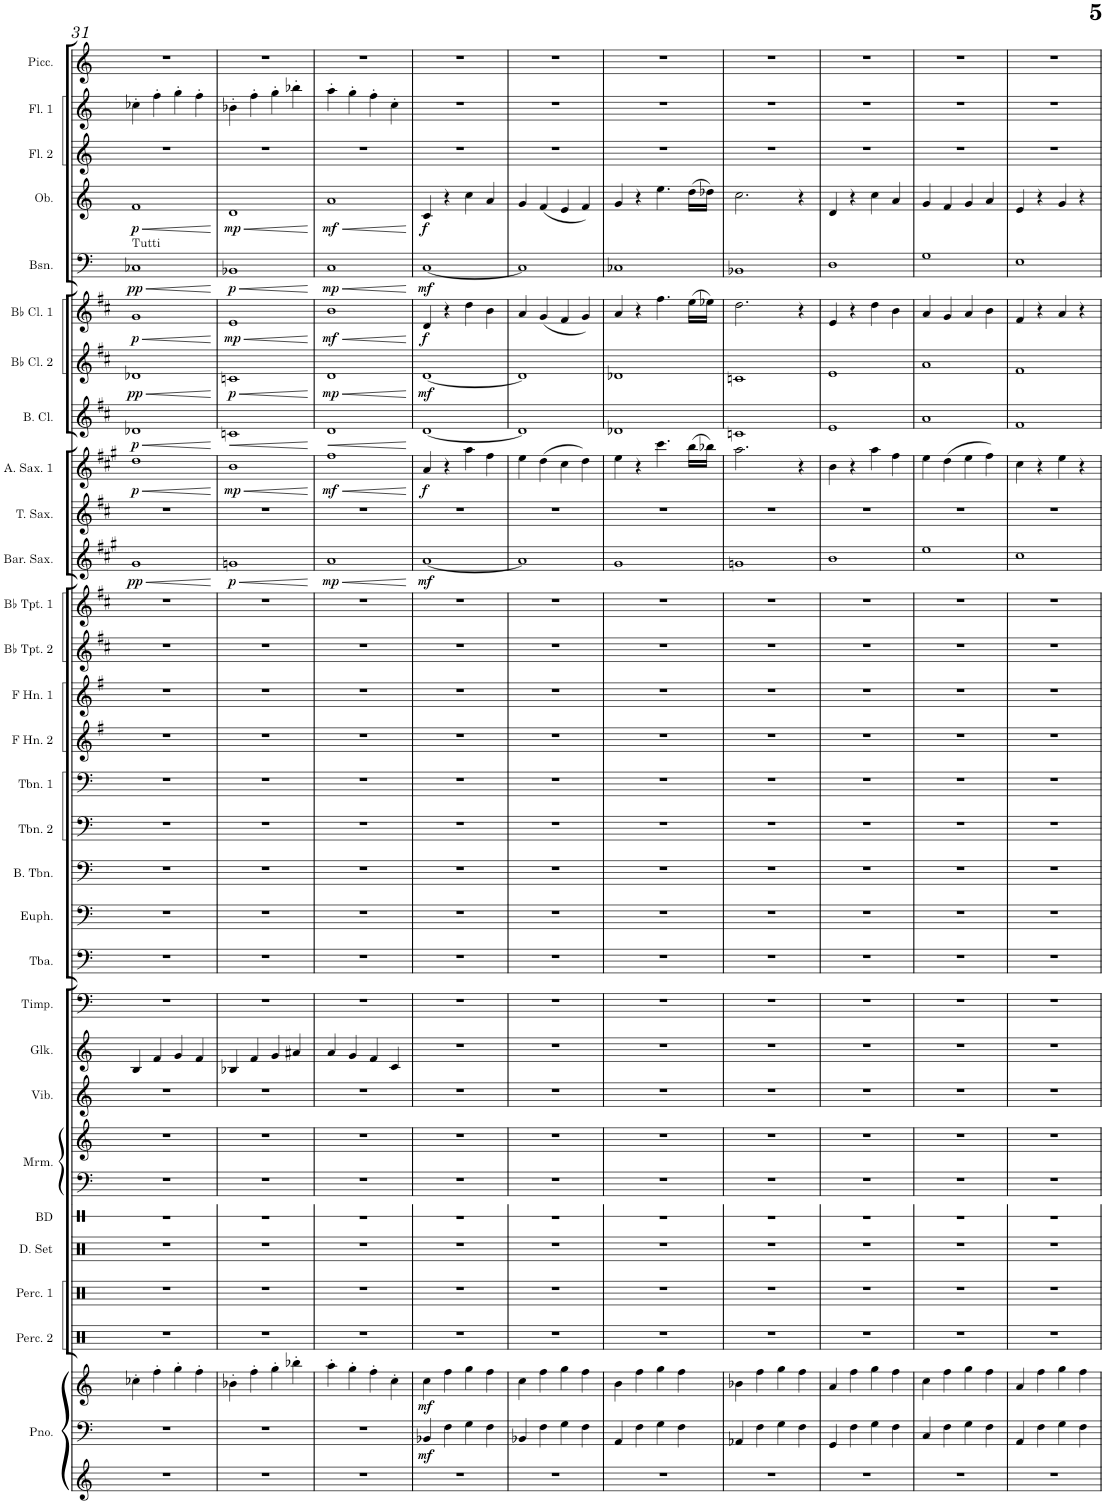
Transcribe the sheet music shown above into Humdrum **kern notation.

**kern	**kern	**kern	**dynam	**kern	**kern	**kern	**kern	**kern	**kern	**kern	**kern	**kern	**kern	**kern	**kern	**kern	**kern	**kern	**kern	**kern	**kern	**kern	**dynam	**kern	**kern	**dynam	**kern	**dynam	**kern	**dynam	**kern	**dynam	**kern	**dynam	**kern	**dynam	**kern	**kern	**kern
*part29	*part29	*part29	*part29	*part28	*part27	*part26	*part25	*part24	*part24	*part23	*part22	*part21	*part20	*part19	*part18	*part17	*part16	*part15	*part14	*part13	*part12	*part11	*part11	*part10	*part9	*part9	*part8	*part8	*part7	*part7	*part6	*part6	*part5	*part5	*part4	*part4	*part3	*part2	*part1
*staff32	*staff31	*staff30	*staff30/31/32	*staff29	*staff28	*staff27	*staff26	*staff25	*staff24	*staff23	*staff22	*staff21	*staff20	*staff19	*staff18	*staff17	*staff16	*staff15	*staff14	*staff13	*staff12	*staff11	*staff11	*staff10	*staff9	*staff9	*staff8	*staff8	*staff7	*staff7	*staff6	*staff6	*staff5	*staff5	*staff4	*staff4	*staff3	*staff2	*staff1
*I"Piano	*	*	*	*I"Percussion 2	*I"Percussion 1	*I"Drumset	*I"Bass Drum	*I"Marimba	*	*I"Vibraphone	*I"Glockenspiel	*I"Timpani	*I"Tuba	*I"Euphonium	*I"Bass Trombone	*I"Trombone 2	*I"Trombone 1	*I"French Horn 2	*I"French Horn 1	*I"Bb Trumpet 2	*I"Bb Trumpet 1	*I"Baritone Saxophone	*	*I"Tenor Saxophone	*I"Alto Saxophone 1	*	*I"Bass Clarinet	*	*I"Bb Clarinet 2	*	*I"Bb Clarinet 1	*	*I"Bassoon	*	*I"Oboe	*	*I"Flute 2	*I"Flute 1	*I"Piccolo
*I'Pno.	*	*	*	*I'Perc. 2	*I'Perc. 1	*I'D. Set	*I'BD	*I'Mrm.	*	*I'Vib.	*I'Glk.	*I'Timp.	*I'Tba.	*I'Euph.	*I'B. Tbn.	*I'Tbn. 2	*I'Tbn. 1	*I'F Hn. 2	*I'F Hn. 1	*I'Bb Tpt. 2	*I'Bb Tpt. 1	*I'Bar. Sax.	*	*I'T. Sax.	*I'A. Sax. 1	*	*I'B. Cl.	*	*I'Bb Cl. 2	*	*I'Bb Cl. 1	*	*I'Bsn.	*	*I'Ob.	*	*I'Fl. 2	*I'Fl. 1	*I'Picc.
!!LO:PB:g=z
*clefG2	*clefF4	*clefG2	*	*clefX	*clefX	*clefX	*clefX	*clefF4	*clefG2	*clefG2	*clefG2	*clefF4	*clefF4	*clefF4	*clefF4	*clefF4	*clefF4	*clefG2	*clefG2	*clefG2	*clefG2	*clefG2	*	*clefG2	*clefG2	*	*clefG2	*	*clefG2	*	*clefG2	*	*clefF4	*	*clefG2	*	*clefG2	*clefG2	*clefG2
*	*	*	*	*	*	*	*	*	*	*	*Trd-14c-24	*	*	*	*	*	*	*Trd4c7	*Trd4c7	*Trd1c2	*Trd1c2	*Trd12c21	*	*Trd8c14	*Trd5c9	*	*Trd8c14	*	*Trd1c2	*	*Trd1c2	*	*	*	*	*	*	*	*Trd-7c-12
*k[]	*k[]	*k[]	*	*k[]	*k[]	*k[]	*k[]	*k[]	*k[]	*k[]	*k[]	*k[]	*k[]	*k[]	*k[]	*k[]	*k[]	*k[f#]	*k[f#]	*k[f#c#]	*k[f#c#]	*k[f#c#g#]	*	*k[f#c#]	*k[f#c#g#]	*	*k[f#c#]	*	*k[f#c#]	*	*k[f#c#]	*	*k[]	*	*k[]	*	*k[]	*k[]	*k[]
*M4/4	*M4/4	*M4/4	*	*M4/4	*M4/4	*M4/4	*M4/4	*M4/4	*M4/4	*M4/4	*M4/4	*M4/4	*M4/4	*M4/4	*M4/4	*M4/4	*M4/4	*M4/4	*M4/4	*M4/4	*M4/4	*M4/4	*	*M4/4	*M4/4	*	*M4/4	*	*M4/4	*	*M4/4	*	*M4/4	*	*M4/4	*	*M4/4	*M4/4	*M4/4
=31	=31	=31	=31	=31	=31	=31	=31	=31	=31	=31	=31	=31	=31	=31	=31	=31	=31	=31	=31	=31	=31	=31	=31	=31	=31	=31	=31	=31	=31	=31	=31	=31	=31	=31	=31	=31	=31	=31	=31
!	!	!	!	!	!	!	!	!	!	!	!	!	!	!	!	!	!	!	!	!	!	!	!	!	!	!	!	!	!	!	!	!	!LO:TX:a:t=Tutti	!	!	!	!	!	!
!	!	!	!	!	!	!	!	!	!	!	!	!	!	!	!	!	!	!	!	!	!	!	!LO:HP:b	!	!	!LO:HP:b	!	!LO:HP:b	!	!LO:HP:b	!	!LO:HP:b	!	!LO:HP:b	!	!LO:HP:b	!	!	!
!	!	!	!	!	!	!	!	!	!	!	!	!	!	!	!	!	!	!	!	!	!	!	!LO:DY:n=1:b	!	!	!LO:DY:n=1:b	!	!LO:DY:n=1:b	!	!LO:DY:n=1:b	!	!LO:DY:n=1:b	!	!LO:DY:n=1:b	!	!LO:DY:n=1:b	!	!	!
1r	1r	4cc-X'\	.	1r	1r	1r	1r	1r	1r	1r	4B/	1r	1r	1r	1r	1r	1r	1r	1r	1r	1r	1g#	< pp	1r	1dd	< p	1d-X	< p	1d-X	< pp	1g	< p	1C-X	< pp	1f	< p	1r	4cc-X'\	1r
.	.	4ff'\	.	.	.	.	.	.	.	.	4f/	.	.	.	.	.	.	.	.	.	.	.	.	.	.	.	.	.	.	.	.	.	.	.	.	.	.	4ff'\	.
.	.	4gg'\	.	.	.	.	.	.	.	.	4g/	.	.	.	.	.	.	.	.	.	.	.	.	.	.	.	.	.	.	.	.	.	.	.	.	.	.	4gg'\	.
.	.	4ff'\	.	.	.	.	.	.	.	.	4f/	.	.	.	.	.	.	.	.	.	.	.	.	.	.	.	.	.	.	.	.	.	.	.	.	.	.	4ff'\	.
.	.	.	.	.	.	.	.	.	.	.	.	.	.	.	.	.	.	.	.	.	.	.	[	.	.	[	.	[	.	[	.	[	.	[	.	[	.	.	.
=32	=32	=32	=32	=32	=32	=32	=32	=32	=32	=32	=32	=32	=32	=32	=32	=32	=32	=32	=32	=32	=32	=32	=32	=32	=32	=32	=32	=32	=32	=32	=32	=32	=32	=32	=32	=32	=32	=32	=32
!	!	!	!	!	!	!	!	!	!	!	!	!	!	!	!	!	!	!	!	!	!	!	!LO:HP:b	!	!	!LO:HP:b	!	!LO:HP:b	!	!LO:HP:b	!	!LO:HP:b	!	!LO:HP:b	!	!LO:HP:b	!	!	!
!	!	!	!	!	!	!	!	!	!	!	!	!	!	!	!	!	!	!	!	!	!	!	!LO:DY:n=1:b	!	!	!LO:DY:n=1:b	!	!	!	!LO:DY:n=1:b	!	!LO:DY:n=1:b	!	!LO:DY:n=1:b	!	!LO:DY:n=1:b	!	!	!
1r	1r	4b-X'\	.	1r	1r	1r	1r	1r	1r	1r	4B-X/	1r	1r	1r	1r	1r	1r	1r	1r	1r	1r	1gn	< p	1r	1b	< mp	1cn	<	1cn	< p	1e	< mp	1BB-X	< p	1d	< mp	1r	4b-X'\	1r
.	.	4ff'\	.	.	.	.	.	.	.	.	4f/	.	.	.	.	.	.	.	.	.	.	.	.	.	.	.	.	.	.	.	.	.	.	.	.	.	.	4ff'\	.
.	.	4gg'\	.	.	.	.	.	.	.	.	4g/	.	.	.	.	.	.	.	.	.	.	.	.	.	.	.	.	.	.	.	.	.	.	.	.	.	.	4gg'\	.
.	.	4bb-X'\	.	.	.	.	.	.	.	.	4a#X/	.	.	.	.	.	.	.	.	.	.	.	.	.	.	.	.	.	.	.	.	.	.	.	.	.	.	4bb-X'\	.
.	.	.	.	.	.	.	.	.	.	.	.	.	.	.	.	.	.	.	.	.	.	.	[	.	.	[	.	[	.	[	.	[	.	[	.	[	.	.	.
=33	=33	=33	=33	=33	=33	=33	=33	=33	=33	=33	=33	=33	=33	=33	=33	=33	=33	=33	=33	=33	=33	=33	=33	=33	=33	=33	=33	=33	=33	=33	=33	=33	=33	=33	=33	=33	=33	=33	=33
!	!	!	!	!	!	!	!	!	!	!	!	!	!	!	!	!	!	!	!	!	!	!	!LO:HP:b	!	!	!LO:HP:b	!	!LO:HP:b	!	!LO:HP:b	!	!LO:HP:b	!	!LO:HP:b	!	!LO:HP:b	!	!	!
!	!	!	!	!	!	!	!	!	!	!	!	!	!	!	!	!	!	!	!	!	!	!	!LO:DY:n=1:b	!	!	!LO:DY:n=1:b	!	!	!	!LO:DY:n=1:b	!	!LO:DY:n=1:b	!	!LO:DY:n=1:b	!	!LO:DY:n=1:b	!	!	!
1r	1r	4aa'\	.	1r	1r	1r	1r	1r	1r	1r	4a/	1r	1r	1r	1r	1r	1r	1r	1r	1r	1r	1a	< mp	1r	1ff#	< mf	1d	<	1d	< mp	1b	< mf	1C	< mp	1a	< mf	1r	4aa'\	1r
.	.	4gg'\	.	.	.	.	.	.	.	.	4g/	.	.	.	.	.	.	.	.	.	.	.	.	.	.	.	.	.	.	.	.	.	.	.	.	.	.	4gg'\	.
.	.	4ff'\	.	.	.	.	.	.	.	.	4f/	.	.	.	.	.	.	.	.	.	.	.	.	.	.	.	.	.	.	.	.	.	.	.	.	.	.	4ff'\	.
.	.	4cc'\	.	.	.	.	.	.	.	.	4c/	.	.	.	.	.	.	.	.	.	.	.	.	.	.	.	.	.	.	.	.	.	.	.	.	.	.	4cc'\	.
.	.	.	.	.	.	.	.	.	.	.	.	.	.	.	.	.	.	.	.	.	.	.	[	.	.	[	.	[	.	[	.	[	.	[	.	[	.	.	.
=34	=34	=34	=34	=34	=34	=34	=34	=34	=34	=34	=34	=34	=34	=34	=34	=34	=34	=34	=34	=34	=34	=34	=34	=34	=34	=34	=34	=34	=34	=34	=34	=34	=34	=34	=34	=34	=34	=34	=34
!	!	!	!LO:DY:b=2	!	!	!	!	!	!	!	!	!	!	!	!	!	!	!	!	!	!	!	!	!	!	!	!	!	!	!	!	!	!	!	!	!	!	!	!
!	!	!	!LO:DY:n=1:b	!	!	!	!	!	!	!	!	!	!	!	!	!	!	!	!	!	!	!	!LO:DY:b	!	!	!LO:DY:b	!	!	!	!LO:DY:b	!	!LO:DY:b	!	!LO:DY:b	!	!LO:DY:b	!	!	!
1r	4BB-X/	4cc\	mf mf	1r	1r	1r	1r	1r	1r	1r	1r	1r	1r	1r	1r	1r	1r	1r	1r	1r	1r	[1a	mf	1r	4a/	f	[1d	.	[1d	mf	4d/	f	[1C	mf	4c/	f	1r	1r	1r
.	4F\	4ff\	.	.	.	.	.	.	.	.	.	.	.	.	.	.	.	.	.	.	.	.	.	.	4r	.	.	.	.	.	4r	.	.	.	4r	.	.	.	.
.	4G\	4gg\	.	.	.	.	.	.	.	.	.	.	.	.	.	.	.	.	.	.	.	.	.	.	4aa\	.	.	.	.	.	4dd\	.	.	.	4cc\	.	.	.	.
.	4F\	4ff\	.	.	.	.	.	.	.	.	.	.	.	.	.	.	.	.	.	.	.	.	.	.	4ff#\	.	.	.	.	.	4b\	.	.	.	4a/	.	.	.	.
=35	=35	=35	=35	=35	=35	=35	=35	=35	=35	=35	=35	=35	=35	=35	=35	=35	=35	=35	=35	=35	=35	=35	=35	=35	=35	=35	=35	=35	=35	=35	=35	=35	=35	=35	=35	=35	=35	=35	=35
1r	4BB-X/	4cc\	.	1r	1r	1r	1r	1r	1r	1r	1r	1r	1r	1r	1r	1r	1r	1r	1r	1r	1r	1a]	.	1r	4ee\	.	1d]	.	1d]	.	4a/	.	1C]	.	4g/	.	1r	1r	1r
.	4F\	4ff\	.	.	.	.	.	.	.	.	.	.	.	.	.	.	.	.	.	.	.	.	.	.	(4dd\	.	.	.	.	.	(4g/	.	.	.	(4f/	.	.	.	.
.	4G\	4gg\	.	.	.	.	.	.	.	.	.	.	.	.	.	.	.	.	.	.	.	.	.	.	4cc#\	.	.	.	.	.	4f#/	.	.	.	4e/	.	.	.	.
.	4F\	4ff\	.	.	.	.	.	.	.	.	.	.	.	.	.	.	.	.	.	.	.	.	.	.	4dd\)	.	.	.	.	.	4g/)	.	.	.	4f/)	.	.	.	.
=36	=36	=36	=36	=36	=36	=36	=36	=36	=36	=36	=36	=36	=36	=36	=36	=36	=36	=36	=36	=36	=36	=36	=36	=36	=36	=36	=36	=36	=36	=36	=36	=36	=36	=36	=36	=36	=36	=36	=36
1r	4AA/	4b\	.	1r	1r	1r	1r	1r	1r	1r	1r	1r	1r	1r	1r	1r	1r	1r	1r	1r	1r	1g#	.	1r	4ee\	.	1d-X	.	1d-X	.	4a/	.	1C-X	.	4g/	.	1r	1r	1r
.	4F\	4ff\	.	.	.	.	.	.	.	.	.	.	.	.	.	.	.	.	.	.	.	.	.	.	4r	.	.	.	.	.	4r	.	.	.	4r	.	.	.	.
.	4G\	4gg\	.	.	.	.	.	.	.	.	.	.	.	.	.	.	.	.	.	.	.	.	.	.	4.ccc#\	.	.	.	.	.	4.ff#\	.	.	.	4.ee\	.	.	.	.
.	4F\	4ff\	.	.	.	.	.	.	.	.	.	.	.	.	.	.	.	.	.	.	.	.	.	.	.	.	.	.	.	.	.	.	.	.	.	.	.	.	.
.	.	.	.	.	.	.	.	.	.	.	.	.	.	.	.	.	.	.	.	.	.	.	.	.	(16bb\LL	.	.	.	.	.	(16ee\LL	.	.	.	(16dd\LL	.	.	.	.
.	.	.	.	.	.	.	.	.	.	.	.	.	.	.	.	.	.	.	.	.	.	.	.	.	16bb-X\JJ)	.	.	.	.	.	16ee-X\JJ)	.	.	.	16dd-X\JJ)	.	.	.	.
=37	=37	=37	=37	=37	=37	=37	=37	=37	=37	=37	=37	=37	=37	=37	=37	=37	=37	=37	=37	=37	=37	=37	=37	=37	=37	=37	=37	=37	=37	=37	=37	=37	=37	=37	=37	=37	=37	=37	=37
1r	4AA-X/	4b-X\	.	1r	1r	1r	1r	1r	1r	1r	1r	1r	1r	1r	1r	1r	1r	1r	1r	1r	1r	1gn	.	1r	2.aa\	.	1cn	.	1cn	.	2.dd\	.	1BB-X	.	2.cc\	.	1r	1r	1r
.	4F\	4ff\	.	.	.	.	.	.	.	.	.	.	.	.	.	.	.	.	.	.	.	.	.	.	.	.	.	.	.	.	.	.	.	.	.	.	.	.	.
.	4G\	4gg\	.	.	.	.	.	.	.	.	.	.	.	.	.	.	.	.	.	.	.	.	.	.	.	.	.	.	.	.	.	.	.	.	.	.	.	.	.
.	4F\	4ff\	.	.	.	.	.	.	.	.	.	.	.	.	.	.	.	.	.	.	.	.	.	.	4r	.	.	.	.	.	4r	.	.	.	4r	.	.	.	.
=38	=38	=38	=38	=38	=38	=38	=38	=38	=38	=38	=38	=38	=38	=38	=38	=38	=38	=38	=38	=38	=38	=38	=38	=38	=38	=38	=38	=38	=38	=38	=38	=38	=38	=38	=38	=38	=38	=38	=38
1r	4GG/	4a/	.	1r	1r	1r	1r	1r	1r	1r	1r	1r	1r	1r	1r	1r	1r	1r	1r	1r	1r	1b	.	1r	4b\	.	1e	.	1e	.	4e/	.	1D	.	4d/	.	1r	1r	1r
.	4F\	4ff\	.	.	.	.	.	.	.	.	.	.	.	.	.	.	.	.	.	.	.	.	.	.	4r	.	.	.	.	.	4r	.	.	.	4r	.	.	.	.
.	4G\	4gg\	.	.	.	.	.	.	.	.	.	.	.	.	.	.	.	.	.	.	.	.	.	.	4aa\	.	.	.	.	.	4dd\	.	.	.	4cc\	.	.	.	.
.	4F\	4ff\	.	.	.	.	.	.	.	.	.	.	.	.	.	.	.	.	.	.	.	.	.	.	4ff#\	.	.	.	.	.	4b\	.	.	.	4a/	.	.	.	.
=39	=39	=39	=39	=39	=39	=39	=39	=39	=39	=39	=39	=39	=39	=39	=39	=39	=39	=39	=39	=39	=39	=39	=39	=39	=39	=39	=39	=39	=39	=39	=39	=39	=39	=39	=39	=39	=39	=39	=39
1r	4C/	4cc\	.	1r	1r	1r	1r	1r	1r	1r	1r	1r	1r	1r	1r	1r	1r	1r	1r	1r	1r	1ee	.	1r	4ee\	.	1a	.	1a	.	4a/	.	1G	.	4g/	.	1r	1r	1r
.	4F\	4ff\	.	.	.	.	.	.	.	.	.	.	.	.	.	.	.	.	.	.	.	.	.	.	(4dd\	.	.	.	.	.	4g/	.	.	.	4f/	.	.	.	.
.	4G\	4gg\	.	.	.	.	.	.	.	.	.	.	.	.	.	.	.	.	.	.	.	.	.	.	4ee\	.	.	.	.	.	4a/	.	.	.	4g/	.	.	.	.
.	4F\	4ff\	.	.	.	.	.	.	.	.	.	.	.	.	.	.	.	.	.	.	.	.	.	.	4ff#\)	.	.	.	.	.	4b\	.	.	.	4a/	.	.	.	.
=40	=40	=40	=40	=40	=40	=40	=40	=40	=40	=40	=40	=40	=40	=40	=40	=40	=40	=40	=40	=40	=40	=40	=40	=40	=40	=40	=40	=40	=40	=40	=40	=40	=40	=40	=40	=40	=40	=40	=40
1r	4AA/	4a/	.	1r	1r	1r	1r	1r	1r	1r	1r	1r	1r	1r	1r	1r	1r	1r	1r	1r	1r	1cc#	.	1r	4cc#\	.	1f#	.	1f#	.	4f#/	.	1E	.	4e/	.	1r	1r	1r
.	4F\	4ff\	.	.	.	.	.	.	.	.	.	.	.	.	.	.	.	.	.	.	.	.	.	.	4r	.	.	.	.	.	4r	.	.	.	4r	.	.	.	.
.	4G\	4gg\	.	.	.	.	.	.	.	.	.	.	.	.	.	.	.	.	.	.	.	.	.	.	4ee\	.	.	.	.	.	4a/	.	.	.	4g/	.	.	.	.
.	4F\	4ff\	.	.	.	.	.	.	.	.	.	.	.	.	.	.	.	.	.	.	.	.	.	.	4r	.	.	.	.	.	4r	.	.	.	4r	.	.	.	.
=	=	=	=	=	=	=	=	=	=	=	=	=	=	=	=	=	=	=	=	=	=	=	=	=	=	=	=	=	=	=	=	=	=	=	=	=	=	=	=
*-	*-	*-	*-	*-	*-	*-	*-	*-	*-	*-	*-	*-	*-	*-	*-	*-	*-	*-	*-	*-	*-	*-	*-	*-	*-	*-	*-	*-	*-	*-	*-	*-	*-	*-	*-	*-	*-	*-	*-
